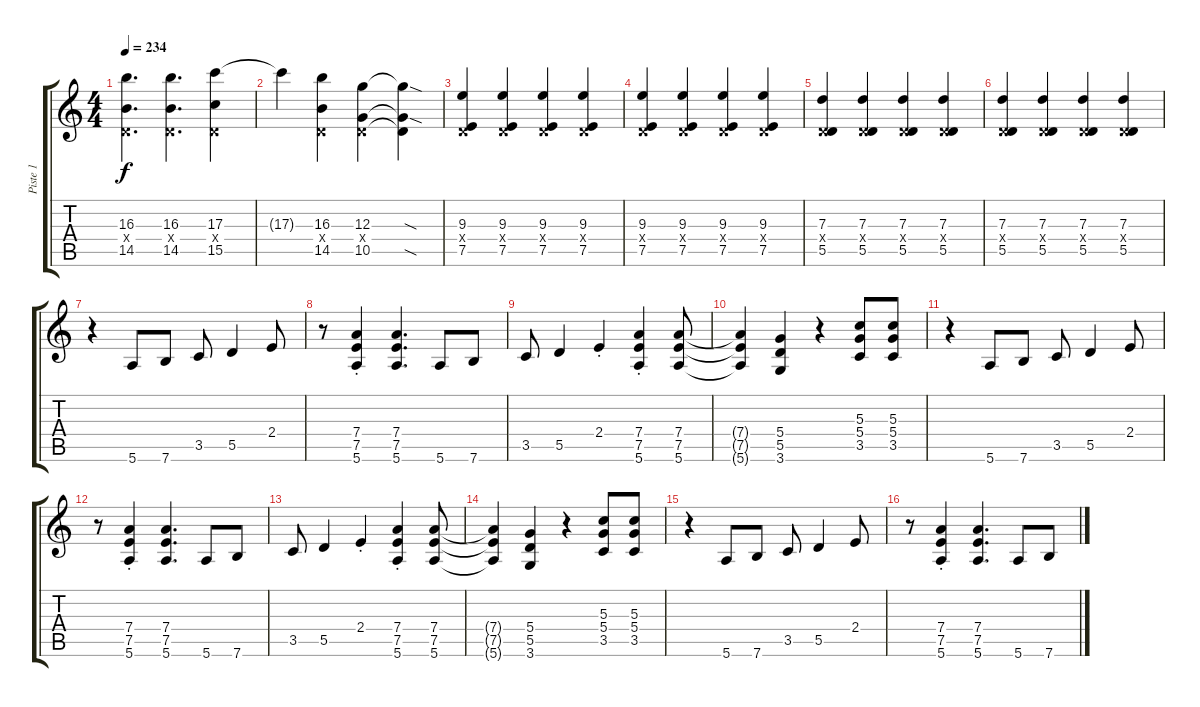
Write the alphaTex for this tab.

\track ("Piste 1" "Piste 1") {instrument distortionguitar}
\staff {score tabs}
\tuning (E4 B3 G3 D3 A2 E2) {hide}
\ts (4 4)
\tempo 234
\clef g2
\ks c
(16.3 0.4{x} 14.5).4{d dy f} (16.3 0.4{x} 14.5).4{d} (17.3 0.4{x} 15.5).4 |
17.3{t}.4 (16.3 0.4{x} 14.5).4 (12.3 0.4{x} 10.5).4 (12.3{sod t} 0.4{t} 10.5{sod t}).4 |
(9.3 0.4{x} 7.5).4 (9.3 0.4{x} 7.5).4 (9.3 0.4{x} 7.5).4 (9.3 0.4{x} 7.5).4 |
(9.3 0.4{x} 7.5).4 (9.3 0.4{x} 7.5).4 (9.3 0.4{x} 7.5).4 (9.3 0.4{x} 7.5).4 |
(7.3 0.4{x} 5.5).4 (7.3 0.4{x} 5.5).4 (7.3 0.4{x} 5.5).4 (7.3 0.4{x} 5.5).4 |
(7.3 0.4{x} 5.5).4 (7.3 0.4{x} 5.5).4 (7.3 0.4{x} 5.5).4 (7.3 0.4{x} 5.5).4 |
r.4 5.6.8 7.6.8 3.5.8 5.5.4 2.4.8 |
r.8 (7.4 7.5{st} 5.6).4 (7.4 7.5 5.6).4{d} 5.6.8 7.6.8 |
3.5.8 5.5.4 2.4{st}.4 (7.4 7.5{st} 5.6).4 (7.4 7.5 5.6).8 |
(7.4{t} 7.5{t} 5.6{t}).4 (5.4 5.5 3.6).4 r.4 (5.3 5.4 3.5).8 (5.3 5.4 3.5).8 |
r.4 5.6.8 7.6.8 3.5.8 5.5.4 2.4.8 |
r.8 (7.4 7.5{st} 5.6).4 (7.4 7.5 5.6).4{d} 5.6.8 7.6.8 |
3.5.8 5.5.4 2.4{st}.4 (7.4 7.5{st} 5.6).4 (7.4 7.5 5.6).8 |
(7.4{t} 7.5{t} 5.6{t}).4 (5.4 5.5 3.6).4 r.4 (5.3 5.4 3.5).8 (5.3 5.4 3.5).8 |
r.4 5.6.8 7.6.8 3.5.8 5.5.4 2.4.8 |
r.8 (7.4 7.5{st} 5.6).4 (7.4 7.5 5.6).4{d} 5.6.8 7.6.8
